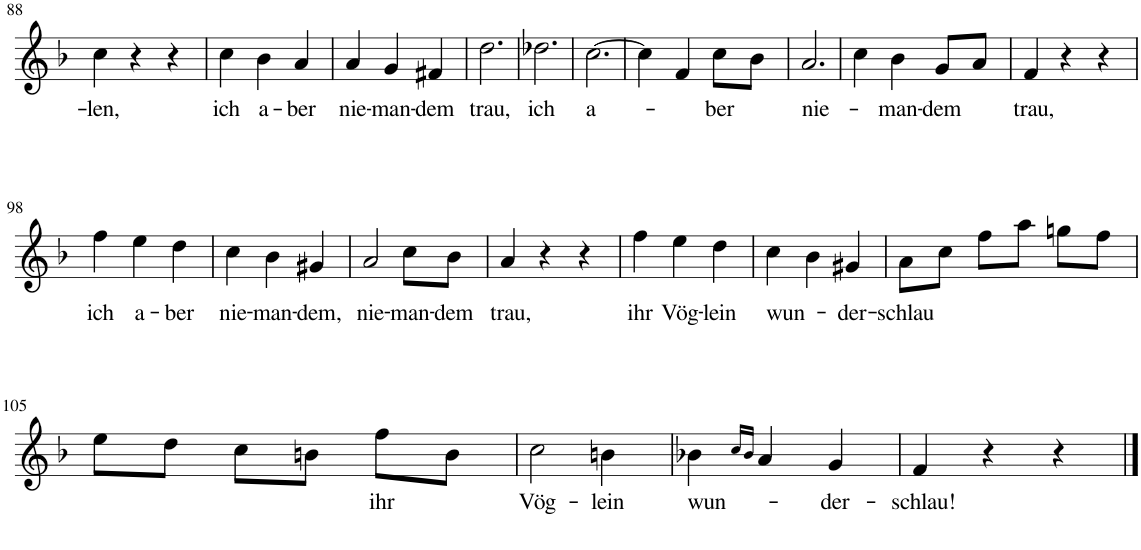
**kern	**text
*part1	*part1
*staff1	*staff1
*I"Piano	*
*I'Pno	*
!!LO:PB:g=z
*clefG2	*
*k[b-]	*
*M3/4	*
=88	=88
!	!LO:LY:b
4cc\	-len,
4r	.
4r	.
=89	=89
!	!LO:LY:b
4cc\	ich
!	!LO:LY:b
4b-\	a-
!	!LO:LY:b
4a/	-ber
=90	=90
!	!LO:LY:b
4a/	nie-
!	!LO:LY:b
4g/	-man-
!	!LO:LY:b
4f#X/	-dem
=91	=91
!	!LO:LY:b
2.dd\	trau,
=92	=92
!	!LO:LY:b
2.dd-X\	ich
=93	=93
!	!LO:LY:b
[2.cc\	a-
=94	=94
4cc\]	.
4f/	.
!	!LO:LY:b
8cc\L	-ber
8b-\J	.
=95	=95
!	!LO:LY:b
2.a/	nie-
=96	=96
4cc\	.
!	!LO:LY:b
4b-\	man-
!	!LO:LY:b
8g/L	-dem
8a/J	.
=97	=97
!	!LO:LY:b
4f/	trau,
4r	.
4r	.
!!LO:LB:g=z
=98	=98
!	!LO:LY:b
4ff\	ich
!	!LO:LY:b
4ee\	a-
!	!LO:LY:b
4dd\	-ber
=99	=99
!	!LO:LY:b
4cc\	nie-
!	!LO:LY:b
4b-\	-man-
!	!LO:LY:b
4g#X/	-dem,
=100	=100
!	!LO:LY:b
2a/	nie-
!	!LO:LY:b
8cc\L	-man-
!	!LO:LY:b
8b-\J	-dem
=101	=101
!	!LO:LY:b
4a/	trau,
4r	.
4r	.
=102	=102
!	!LO:LY:b
4ff\	ihr
!	!LO:LY:b
4ee\	Vög-
!	!LO:LY:b
4dd\	-lein
=103	=103
!	!LO:LY:b
4cc\	wun-
4b-\	.
!	!LO:LY:b
4g#X/	-der-
=104	=104
!	!LO:LY:b
8a\L	schlau
8cc\J	.
8ff\L	.
8aa\J	.
8ggn\L	.
8ff\J	.
!!LO:LB:g=z
=105	=105
8ee\L	.
8dd\J	.
8cc\L	.
8bn\J	.
!	!LO:LY:b
8ff\L	ihr
8b\J	.
=106	=106
!	!LO:LY:b
2cc\	Vög-
!	!LO:LY:b
4bn\	-lein
=107	=107
!	!LO:LY:b
4b-X\	wun-
16qcc/LL	.
16qb-/JJ	.
4a/	.
!	!LO:LY:b
4g/	-der-
=108	=108
!	!LO:LY:b
4f/	-schlau!
4r	.
4r	.
==	==
*-	*-
